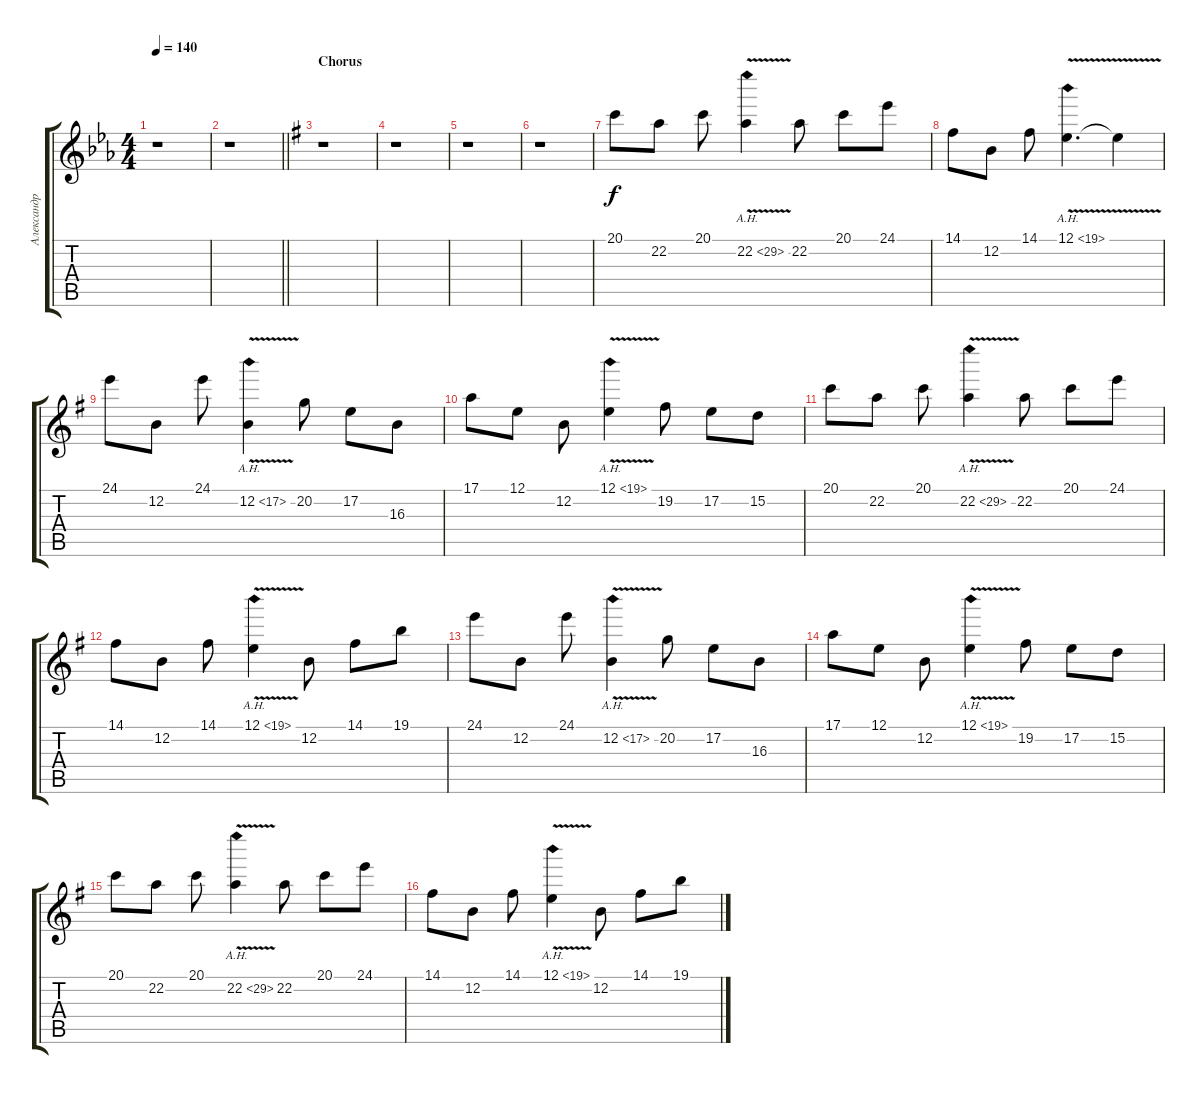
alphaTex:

\track ("Александр Андрюхин" "Александр ") {instrument lead5charang}
\staff {score tabs}
\tuning (E4 B3 G3 D3 A2 E2) {hide}
\ts (4 4)
\tempo 140
\clef g2
\ks eb
r.1{dy f} |
\barLineRight lightlight
r.1 |
\section ("" "Chorus")
\ks g
r.1 |
r.1 |
r.1 |
r.1 |
20.1.8 22.2.8 20.1.8 22.2{ah 7 v}.4 22.2.8 20.1.8 24.1.8 |
14.1.8 12.2.8 14.1.8 12.1{ah 7 v}.4{d} 12.1{t}.4 |
24.1.8 12.2.8 24.1.8 12.2{ah 5 v}.4 20.2.8 17.2.8 16.3.8 |
17.1.8 12.1.8 12.2.8 12.1{ah 7 v}.4 19.2.8 17.2.8 15.2.8 |
20.1.8 22.2.8 20.1.8 22.2{ah 7 v}.4 22.2.8 20.1.8 24.1.8 |
14.1.8 12.2.8 14.1.8 12.1{ah 7 v}.4 12.2.8 14.1.8 19.1.8 |
24.1.8 12.2.8 24.1.8 12.2{ah 5 v}.4 20.2.8 17.2.8 16.3.8 |
17.1.8 12.1.8 12.2.8 12.1{ah 7 v}.4 19.2.8 17.2.8 15.2.8 |
20.1.8 22.2.8 20.1.8 22.2{ah 7 v}.4 22.2.8 20.1.8 24.1.8 |
14.1.8 12.2.8 14.1.8 12.1{ah 7 v}.4 12.2.8 14.1.8 19.1.8
